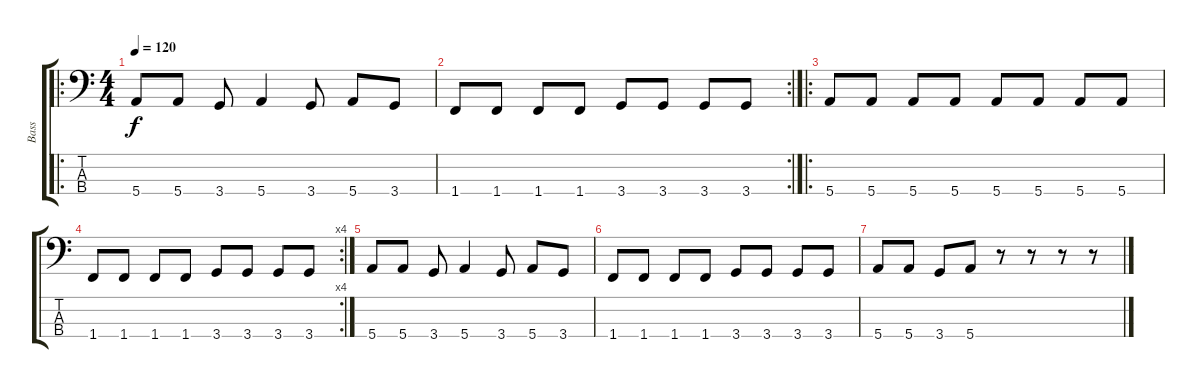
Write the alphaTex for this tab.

\track ("Bass" "Bass") {instrument electricbasspick}
\staff {score tabs}
\tuning (G2 D2 A1 E1) {hide}
\ro
\ts (4 4)
\tempo 120
\clef f4
\ks c
5.4.8{dy f} 5.4.8 3.4.8 5.4.4 3.4.8 5.4.8 3.4.8 |
\rc 2
1.4.8 1.4.8 1.4.8 1.4.8 3.4.8 3.4.8 3.4.8 3.4.8 |
\ro
5.4.8 5.4.8 5.4.8 5.4.8 5.4.8 5.4.8 5.4.8 5.4.8 |
\rc 4
1.4.8 1.4.8 1.4.8 1.4.8 3.4.8 3.4.8 3.4.8 3.4.8 |
5.4.8 5.4.8 3.4.8 5.4.4 3.4.8 5.4.8 3.4.8 |
1.4.8 1.4.8 1.4.8 1.4.8 3.4.8 3.4.8 3.4.8 3.4.8 |
5.4.8 5.4.8 3.4.8 5.4.8 r.8 r.8 r.8 r.8
